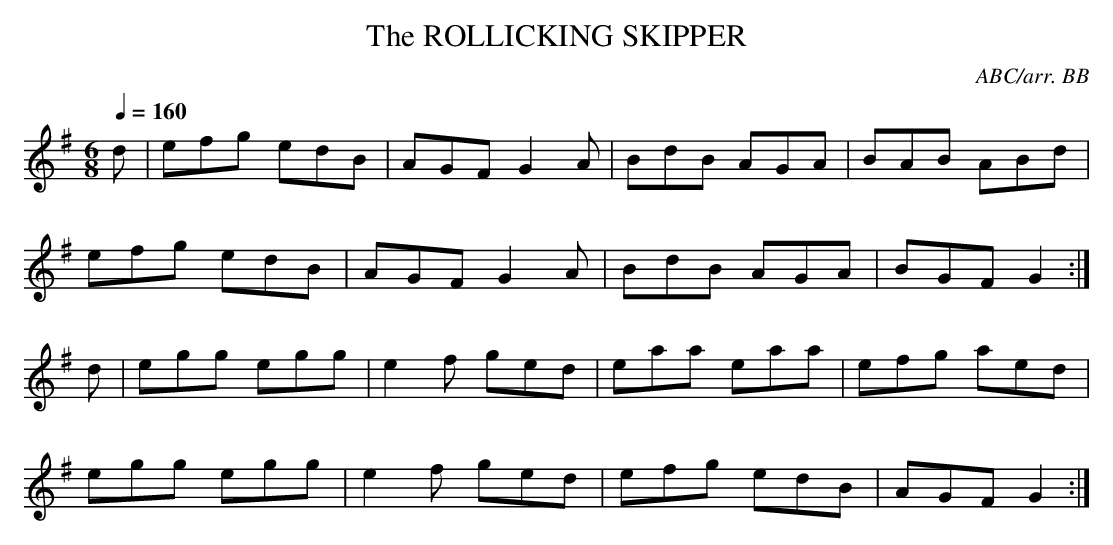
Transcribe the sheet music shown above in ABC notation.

X:1
T:ROLLICKING SKIPPER, The
C:ABC/arr. BB
M:6/8
Q:1/4=160
K:G
d|efg edB|AGF G2A|BdB AGA|BAB ABd|
efg edB|AGF G2A|BdB AGA|BGF G2:|
d|egg egg|e2f ged|eaa eaa|efg aed|
egg egg|e2f ged|efg edB|AGF G2:|
